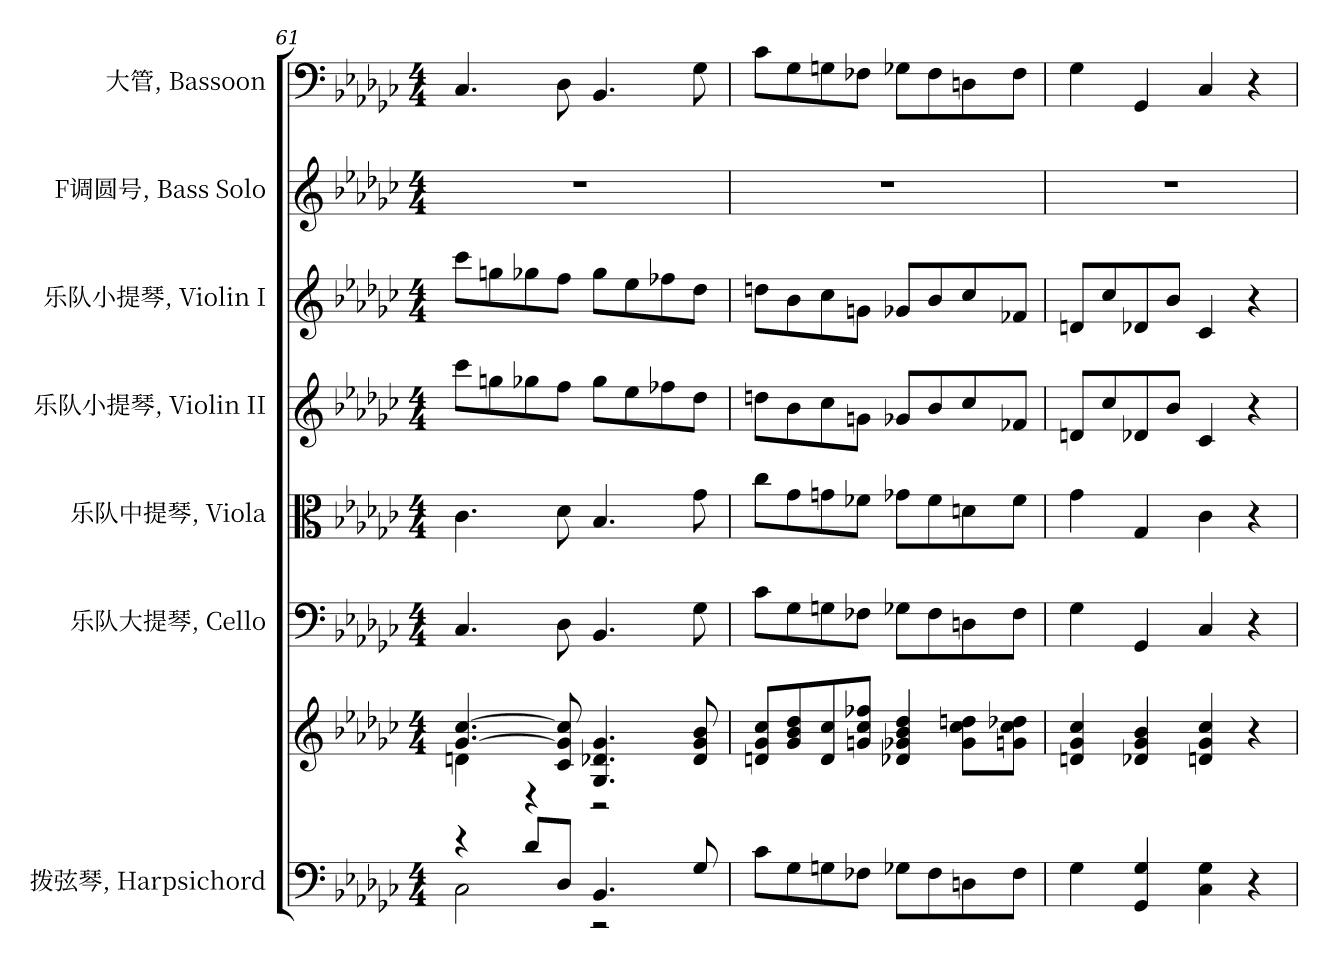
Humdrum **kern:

**kern	**kern	**kern	**kern	**kern	**kern	**kern	**kern
*part7	*part7	*part6	*part5	*part4	*part3	*part2	*part1
*staff8	*staff7	*staff6	*staff5	*staff4	*staff3	*staff2	*staff1
*I"拨弦琴, Harpsichord	*	*I"乐队大提琴, Cello	*I"乐队中提琴, Viola	*I"乐队小提琴, Violin II	*I"乐队小提琴, Violin I	*I"F调圆号, Bass Solo	*I"大管, Bassoon
*I'Hch.	*	*	*	*	*	*	*I'Bsn.
*clefF4	*clefG2	*clefF4	*clefC3	*clefG2	*clefG2	*clefG2	*clefF4
*	*	*	*	*	*	*ITrd4c7	*
*k[b-e-a-d-g-c-]	*k[b-e-a-d-g-c-]	*k[b-e-a-d-g-c-]	*k[b-e-a-d-g-c-]	*k[b-e-a-d-g-c-]	*k[b-e-a-d-g-c-]	*k[b-e-a-d-g-c-f-]	*k[b-e-a-d-g-c-]
*M4/4	*M4/4	*M4/4	*M4/4	*M4/4	*M4/4	*M4/4	*M4/4
=61	=61	=61	=61	=61	=61	=61	=61
*^	*^	*	*	*	*	*	*
4r	2C-\	[4.g-/ [4.cc-/	4dn\	4.C-/	4.c-\	8ccc-\L	8ccc-\L	1r	4.C-/
.	.	.	.	.	.	8ggn\	8ggn\	.	.
8d-/L	.	.	4r	.	.	8gg-X\	8gg-X\	.	.
8D-/J	.	8c-/ 8g-/] 8cc-/]	.	8D-\	8d-\	8ff\J	8ff\J	.	8D-\
4.BB-/	2r	4.G-/ 4.d-X/ 4.g-/	2r	4.BB-/	4.B-/	8gg-\L	8gg-\L	.	4.BB-/
.	.	.	.	.	.	8ee-\	8ee-\	.	.
.	.	.	.	.	.	8ff-X\	8ff-X\	.	.
8G-/	.	8d-/ 8g-/ 8b-/	.	8G-\	8g-\	8dd-\J	8dd-\J	.	8G-\
*v	*v	*	*	*	*	*	*	*	*
*	*v	*v	*	*	*	*	*	*
!!LO:PB:g=z
=62	=62	=62	=62	=62	=62	=62	=62
8c-\L	8dn/ 8g-/ 8cc-/L	8c-\L	8cc-\L	8ddn\L	8ddn\L	1r	8c-\L
8G-\	8g-/ 8b-/ 8dd-/	8G-\	8g-\	8b-\	8b-\	.	8G-\
8Gn\	8d/ 8cc-/	8Gn\	8gn\	8cc-\	8cc-\	.	8Gn\
8F-X\J	8gn/ 8cc-/ 8ff-X/J	8F-X\J	8f-X\J	8gn\J	8gn\J	.	8F-X\J
8G-X\L	4d-X/ 4g-X/ 4b-/ 4dd-/	8G-X\L	8g-X\L	8g-X/L	8g-X/L	.	8G-X\L
8F-\	.	8F-\	8f-\	8b-/	8b-/	.	8F-\
8Dn\	8g-\ 8cc-\ 8ddn\L	8Dn\	8dn\	8cc-/	8cc-/	.	8Dn\
8F-\J	8gn\ 8cc-\ 8dd-X\J	8F-\J	8f-\J	8f-X/J	8f-X/J	.	8F-\J
=63	=63	=63	=63	=63	=63	=63	=63
4G-\	4dn/ 4g-/ 4cc-/	4G-\	4g-\	8dn/L	8dn/L	1r	4G-\
.	.	.	.	8cc-/	8cc-/	.	.
4GG-/ 4G-/	4d-X/ 4g-/ 4b-/	4GG-/	4G-/	8d-X/	8d-X/	.	4GG-/
.	.	.	.	8b-/J	8b-/J	.	.
4C-\ 4G-\	4dn/ 4g-/ 4cc-/	4C-/	4c-\	4c-/	4c-/	.	4C-/
4r	4r	4r	4r	4r	4r	.	4r
=	=	=	=	=	=	=	=
*-	*-	*-	*-	*-	*-	*-	*-
